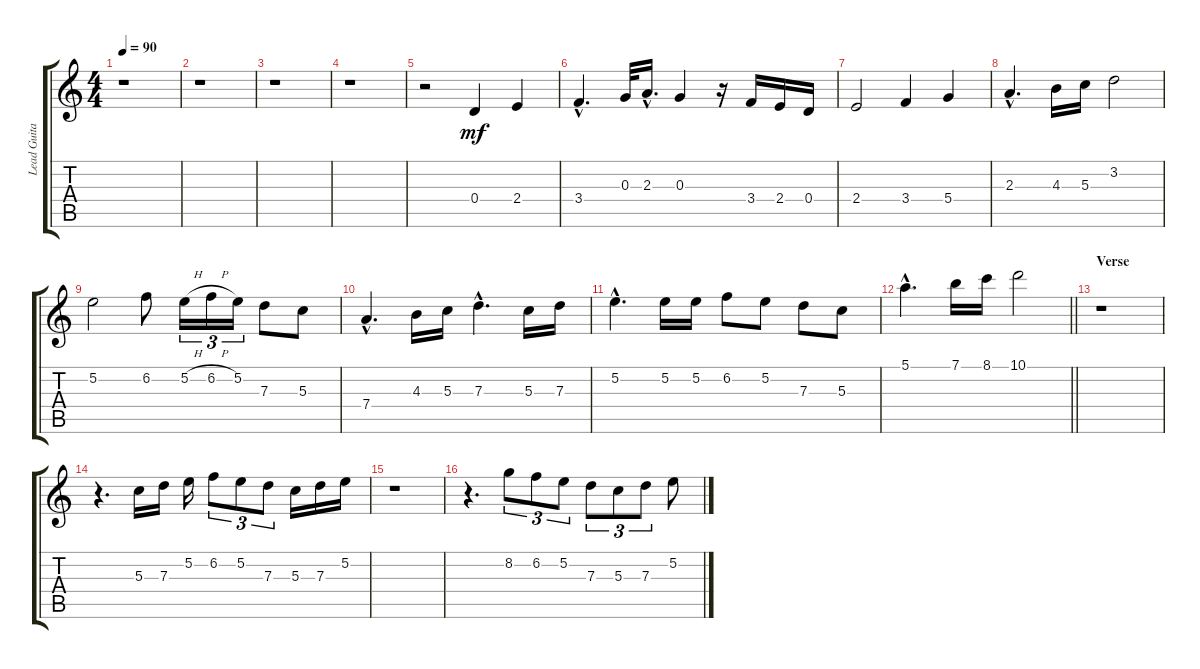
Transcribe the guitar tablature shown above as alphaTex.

\track ("Lead Guitar" "Lead Guita") {instrument acousticguitarnylon}
\staff {score tabs}
\tuning (E4 B3 G3 D3 A2 E2) {hide}
\ts (4 4)
\tempo 90
\clef g2
\ks c
r.1{dy mf instrument acousticguitarnylon} |
\ks aminor
r.1 |
r.1 |
r.1 |
r.2 0.4.4 2.4.4 |
3.4{hac}.4{d} 0.3.32 2.3{hac}.16{d} 0.3.4 r.16 3.4.16 2.4.16 0.4.16 |
2.4.2 3.4.4 5.4.4 |
2.3{hac}.4{d} 4.3.16 5.3.16 3.2.2 |
5.2.2 6.2.8 5.2{h}.16{tu (3 2)} 6.2{h}.16{tu (3 2)} 5.2.16{tu (3 2)} 7.3.8 5.3.8 |
7.4{hac}.4{d} 4.3.16 5.3.16 7.3{hac}.4{d} 5.3.16 7.3.16 |
5.2{hac}.4{d} 5.2.16 5.2.16 6.2.8 5.2.8 7.3.8 5.3.8 |
\barLineRight lightlight
5.1{hac}.4{d} 7.1.16 8.1.16 10.1.2 |
\section ("" "Verse")
r.1 |
r.4{d} 5.3.16 7.3.16 5.2.16 6.2.8{tu (3 2)} 5.2.8{tu (3 2)} 7.3.8{tu (3 2)} 5.3.16 7.3.16 5.2.16 |
r.1 |
r.4{d} 8.2.8{tu (3 2)} 6.2.8{tu (3 2)} 5.2.8{tu (3 2)} 7.3.8{tu (3 2)} 5.3.8{tu (3 2)} 7.3.8{tu (3 2)} 5.2.8
